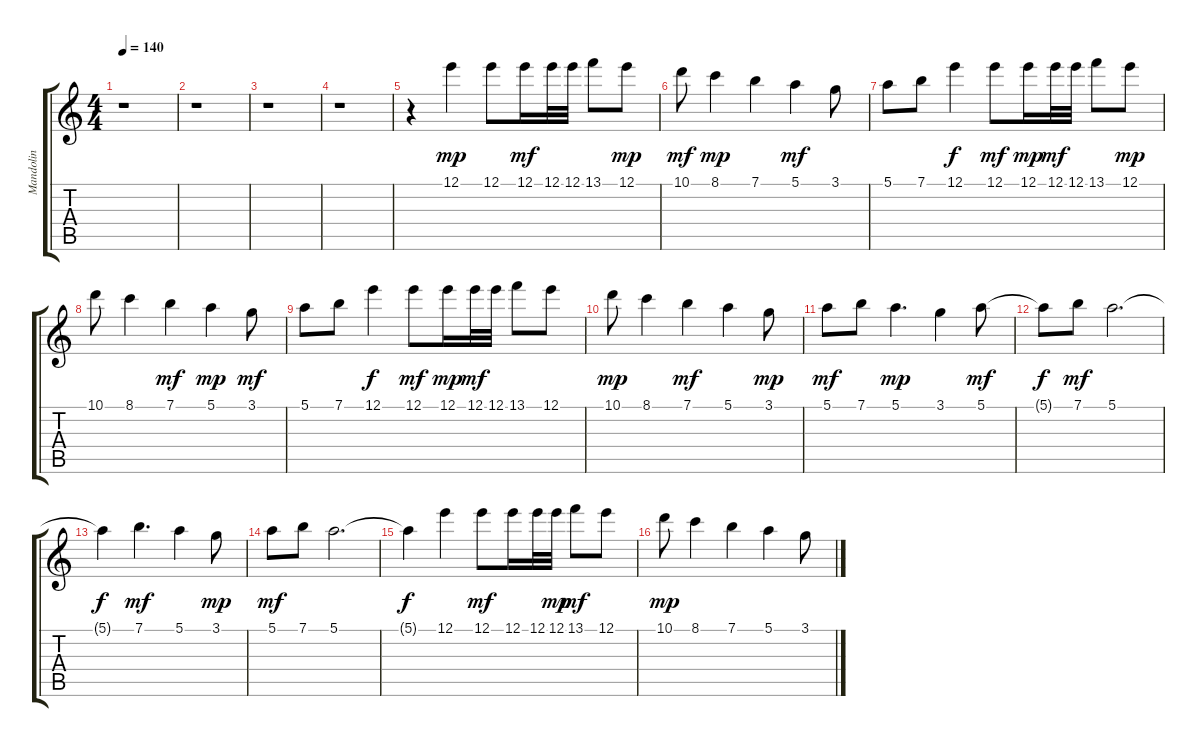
\track ("Mandolin" "Mandolin") {instrument acousticguitarsteel}
\staff {score tabs}
\tuning (E4 B3 G3 D3 A2 E2) {hide}
\ts (4 4)
\tempo 140
\clef g2
\ks c
r.1{dy f} |
r.1 |
r.1 |
r.1 |
r.4 12.1.4{dy mp} 12.1.8 12.1.16{dy mf} 12.1.32 12.1.32 13.1.8 12.1.8{dy mp} |
10.1.8{dy mf} 8.1.4{dy mp} 7.1.4 5.1.4{dy mf} 3.1.8 |
5.1.8 7.1.8 12.1.4{dy f} 12.1.8{dy mf} 12.1.16{dy mp} 12.1.32{dy mf} 12.1.32 13.1.8 12.1.8{dy mp} |
10.1.8 8.1.4 7.1.4{dy mf} 5.1.4{dy mp} 3.1.8{dy mf} |
5.1.8 7.1.8 12.1.4{dy f} 12.1.8{dy mf} 12.1.16{dy mp} 12.1.32{dy mf} 12.1.32 13.1.8 12.1.8 |
10.1.8{dy mp} 8.1.4 7.1.4{dy mf} 5.1.4 3.1.8{dy mp} |
5.1.8{dy mf} 7.1.8 5.1.4{d dy mp} 3.1.4 5.1.8{dy mf} |
5.1{t}.8{dy f} 7.1.8{dy mf} 5.1.2{d} |
5.1{t}.4{dy f} 7.1.4{d dy mf} 5.1.4 3.1.8{dy mp} |
5.1.8{dy mf} 7.1.8 5.1.2{d} |
5.1{t}.4{dy f} 12.1.4 12.1.8{dy mf} 12.1.16 12.1.32 12.1.32{dy mp} 13.1.8{dy mf} 12.1.8 |
10.1.8{dy mp} 8.1.4 7.1.4 5.1.4 3.1.8
